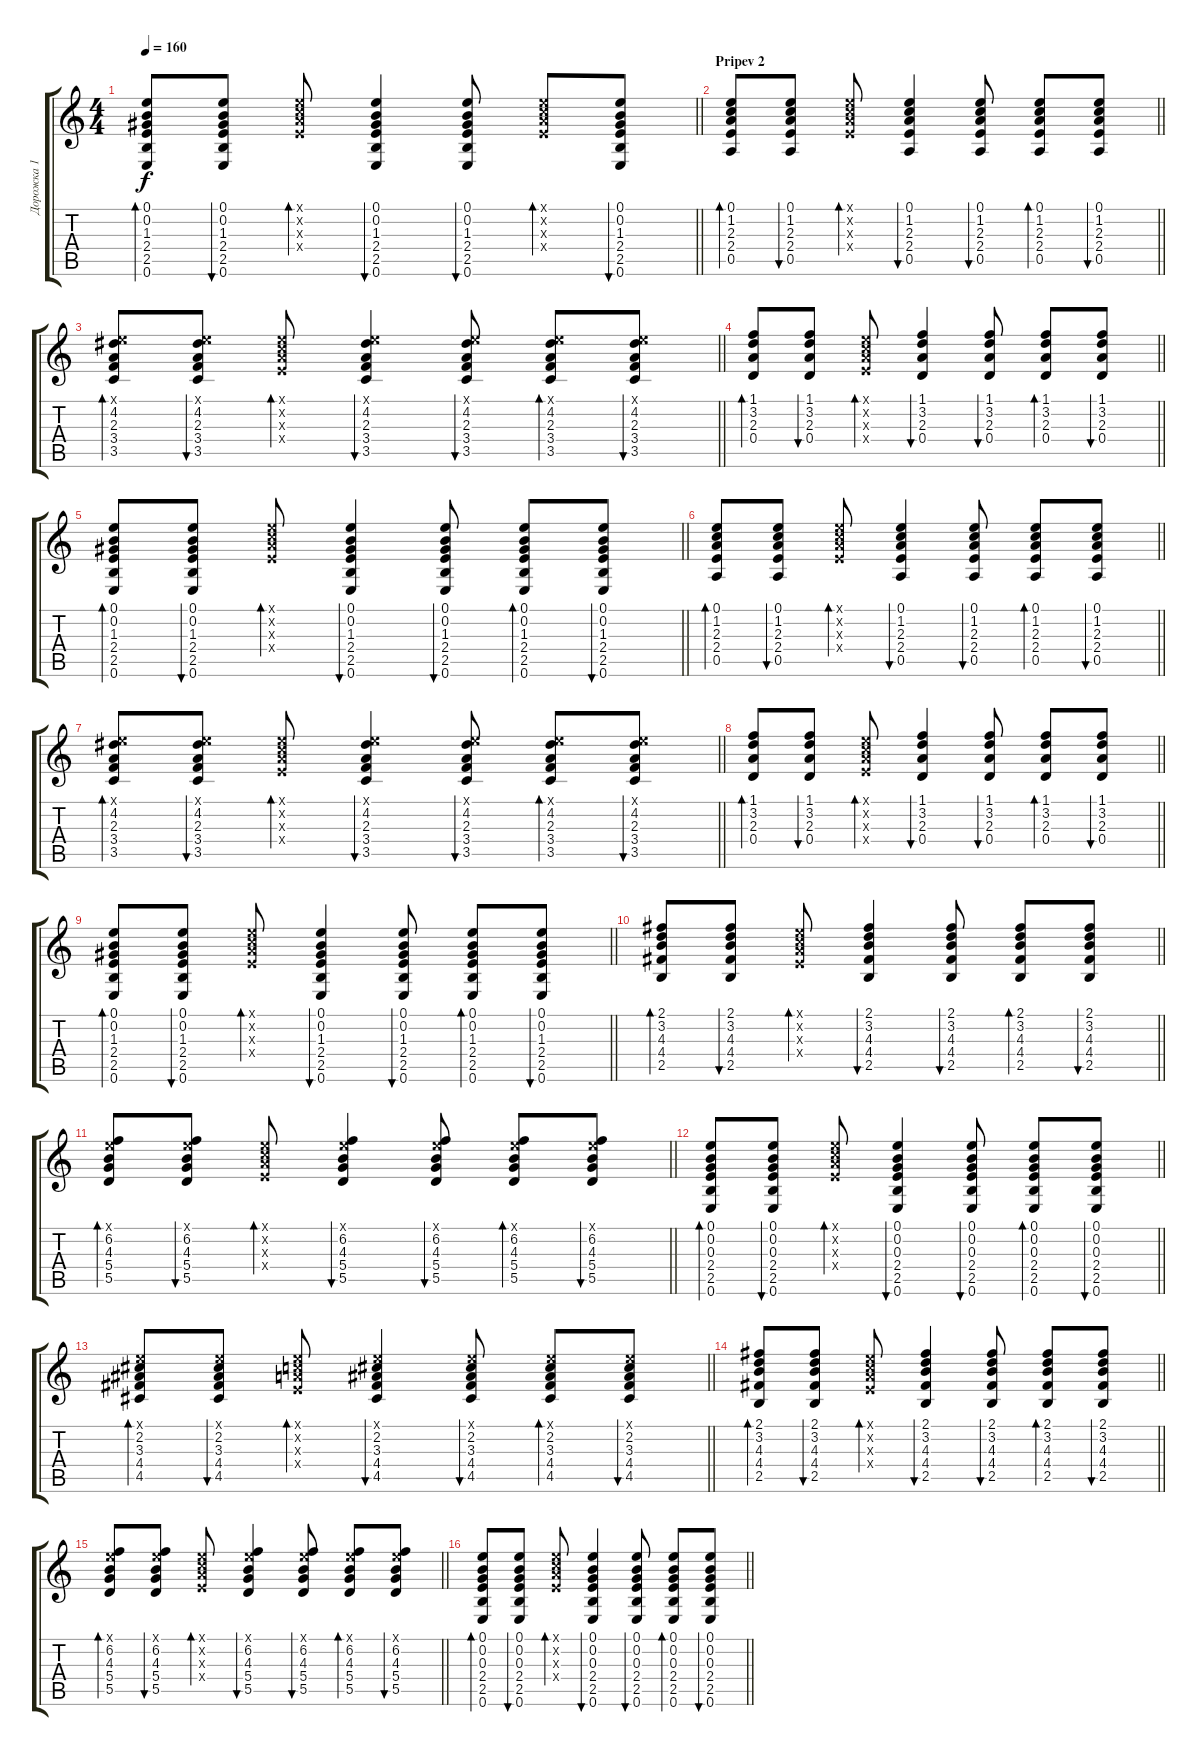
\track ("Дорожка 1" "Дорожка 1") {instrument acousticguitarsteel}
\staff {score tabs}
\tuning (E4 B3 G3 D3 A2 E2) {hide}
\ts (4 4)
\tempo 160
\clef g2
\barLineRight lightlight
\ks c
(0.1 0.2 1.3 2.4 2.5 0.6).8{bd 60 dy f} (0.1 0.2 1.3 2.4 2.5 0.6).8{bu 60} (0.1{x} 1.2{x} 2.3{x} 2.4{x}).8{bd 60} (0.1 0.2 1.3 2.4 2.5 0.6).4{bu 60} (0.1 0.2 1.3 2.4 2.5 0.6).8{bu 60} (0.1{x} 1.2{x} 2.3{x} 2.4{x}).8{bd 60} (0.1 0.2 1.3 2.4 2.5 0.6).8{bu 60} |
\section ("" "Pripev 2")
\barLineRight lightlight
(0.1 1.2 2.3 2.4 0.5).8{bd 60} (0.1 1.2 2.3 2.4 0.5).8{bu 60} (0.1{x} 1.2{x} 2.3{x} 2.4{x}).8{bd 60} (0.1 1.2 2.3 2.4 0.5).4{bu 60} (0.1 1.2 2.3 2.4 0.5).8{bu 60} (0.1 1.2 2.3 2.4 0.5).8{bd 60} (0.1 1.2 2.3 2.4 0.5).8{bu 60} |
\barLineRight lightlight
(0.1{x} 4.2 2.3 3.4 3.5).8{bd 60} (0.1{x} 4.2 2.3 3.4 3.5).8{bu 60} (0.1{x} 1.2{x} 2.3{x} 2.4{x}).8{bd 60} (0.1{x} 4.2 2.3 3.4 3.5).4{bu 60} (0.1{x} 4.2 2.3 3.4 3.5).8{bu 60} (0.1{x} 4.2 2.3 3.4 3.5).8{bd 60} (0.1{x} 4.2 2.3 3.4 3.5).8{bu 60} |
\barLineRight lightlight
(1.1 3.2 2.3 0.4).8{bd 60} (1.1 3.2 2.3 0.4).8{bu 60} (0.1{x} 1.2{x} 2.3{x} 2.4{x}).8{bd 60} (1.1 3.2 2.3 0.4).4{bu 60} (1.1 3.2 2.3 0.4).8{bu 60} (1.1 3.2 2.3 0.4).8{bd 60} (1.1 3.2 2.3 0.4).8{bu 60} |
\barLineRight lightlight
(0.1 0.2 1.3 2.4 2.5 0.6).8{bd 60} (0.1 0.2 1.3 2.4 2.5 0.6).8{bu 60} (0.1{x} 1.2{x} 2.3{x} 2.4{x}).8{bd 60} (0.1 0.2 1.3 2.4 2.5 0.6).4{bu 60} (0.1 0.2 1.3 2.4 2.5 0.6).8{bu 60} (0.1 0.2 1.3 2.4 2.5 0.6).8{bd 60} (0.1 0.2 1.3 2.4 2.5 0.6).8{bu 60} |
\barLineRight lightlight
(0.1 1.2 2.3 2.4 0.5).8{bd 60} (0.1 1.2 2.3 2.4 0.5).8{bu 60} (0.1{x} 1.2{x} 2.3{x} 2.4{x}).8{bd 60} (0.1 1.2 2.3 2.4 0.5).4{bu 60} (0.1 1.2 2.3 2.4 0.5).8{bu 60} (0.1 1.2 2.3 2.4 0.5).8{bd 60} (0.1 1.2 2.3 2.4 0.5).8{bu 60} |
\barLineRight lightlight
(0.1{x} 4.2 2.3 3.4 3.5).8{bd 60} (0.1{x} 4.2 2.3 3.4 3.5).8{bu 60} (0.1{x} 1.2{x} 2.3{x} 2.4{x}).8{bd 60} (0.1{x} 4.2 2.3 3.4 3.5).4{bu 60} (0.1{x} 4.2 2.3 3.4 3.5).8{bu 60} (0.1{x} 4.2 2.3 3.4 3.5).8{bd 60} (0.1{x} 4.2 2.3 3.4 3.5).8{bu 60} |
\barLineRight lightlight
(1.1 3.2 2.3 0.4).8{bd 60} (1.1 3.2 2.3 0.4).8{bu 60} (0.1{x} 1.2{x} 2.3{x} 2.4{x}).8{bd 60} (1.1 3.2 2.3 0.4).4{bu 60} (1.1 3.2 2.3 0.4).8{bu 60} (1.1 3.2 2.3 0.4).8{bd 60} (1.1 3.2 2.3 0.4).8{bu 60} |
\barLineRight lightlight
(0.1 0.2 1.3 2.4 2.5 0.6).8{bd 60} (0.1 0.2 1.3 2.4 2.5 0.6).8{bu 60} (0.1{x} 1.2{x} 2.3{x} 2.4{x}).8{bd 60} (0.1 0.2 1.3 2.4 2.5 0.6).4{bu 60} (0.1 0.2 1.3 2.4 2.5 0.6).8{bu 60} (0.1 0.2 1.3 2.4 2.5 0.6).8{bd 60} (0.1 0.2 1.3 2.4 2.5 0.6).8{bu 60} |
\barLineRight lightlight
(2.1 3.2 4.3 4.4 2.5).8{bd 60} (2.1 3.2 4.3 4.4 2.5).8{bu 60} (0.1{x} 1.2{x} 2.3{x} 2.4{x}).8{bd 60} (2.1 3.2 4.3 4.4 2.5).4{bu 60} (2.1 3.2 4.3 4.4 2.5).8{bu 60} (2.1 3.2 4.3 4.4 2.5).8{bd 60} (2.1 3.2 4.3 4.4 2.5).8{bu 60} |
\barLineRight lightlight
(0.1{x} 6.2 4.3 5.4 5.5).8{bd 60} (0.1{x} 6.2 4.3 5.4 5.5).8{bu 60} (0.1{x} 1.2{x} 2.3{x} 2.4{x}).8{bd 60} (0.1{x} 6.2 4.3 5.4 5.5).4{bu 60} (0.1{x} 6.2 4.3 5.4 5.5).8{bu 60} (0.1{x} 6.2 4.3 5.4 5.5).8{bd 60} (0.1{x} 6.2 4.3 5.4 5.5).8{bu 60} |
\barLineRight lightlight
(0.1 0.2 0.3 2.4 2.5 0.6).8{bd 60} (0.1 0.2 0.3 2.4 2.5 0.6).8{bu 60} (0.1{x} 1.2{x} 2.3{x} 2.4{x}).8{bd 60} (0.1 0.2 0.3 2.4 2.5 0.6).4{bu 60} (0.1 0.2 0.3 2.4 2.5 0.6).8{bu 60} (0.1 0.2 0.3 2.4 2.5 0.6).8{bd 60} (0.1 0.2 0.3 2.4 2.5 0.6).8{bu 60} |
\barLineRight lightlight
(0.1{x} 2.2 3.3 4.4 4.5).8{bd 60} (0.1{x} 2.2 3.3 4.4 4.5).8{bu 60} (0.1{x} 1.2{x} 2.3{x} 2.4{x}).8{bd 60} (0.1{x} 2.2 3.3 4.4 4.5).4{bu 60} (0.1{x} 2.2 3.3 4.4 4.5).8{bu 60} (0.1{x} 2.2 3.3 4.4 4.5).8{bd 60} (0.1{x} 2.2 3.3 4.4 4.5).8{bu 60} |
\barLineRight lightlight
(2.1 3.2 4.3 4.4 2.5).8{bd 60} (2.1 3.2 4.3 4.4 2.5).8{bu 60} (0.1{x} 1.2{x} 2.3{x} 2.4{x}).8{bd 60} (2.1 3.2 4.3 4.4 2.5).4{bu 60} (2.1 3.2 4.3 4.4 2.5).8{bu 60} (2.1 3.2 4.3 4.4 2.5).8{bd 60} (2.1 3.2 4.3 4.4 2.5).8{bu 60} |
\barLineRight lightlight
(0.1{x} 6.2 4.3 5.4 5.5).8{bd 60} (0.1{x} 6.2 4.3 5.4 5.5).8{bu 60} (0.1{x} 1.2{x} 2.3{x} 2.4{x}).8{bd 60} (0.1{x} 6.2 4.3 5.4 5.5).4{bu 60} (0.1{x} 6.2 4.3 5.4 5.5).8{bu 60} (0.1{x} 6.2 4.3 5.4 5.5).8{bd 60} (0.1{x} 6.2 4.3 5.4 5.5).8{bu 60} |
\barLineRight lightlight
(0.1 0.2 0.3 2.4 2.5 0.6).8{bd 60} (0.1 0.2 0.3 2.4 2.5 0.6).8{bu 60} (0.1{x} 1.2{x} 2.3{x} 2.4{x}).8{bd 60} (0.1 0.2 0.3 2.4 2.5 0.6).4{bu 60} (0.1 0.2 0.3 2.4 2.5 0.6).8{bu 60} (0.1 0.2 0.3 2.4 2.5 0.6).8{bd 60} (0.1 0.2 0.3 2.4 2.5 0.6).8{bu 60}
